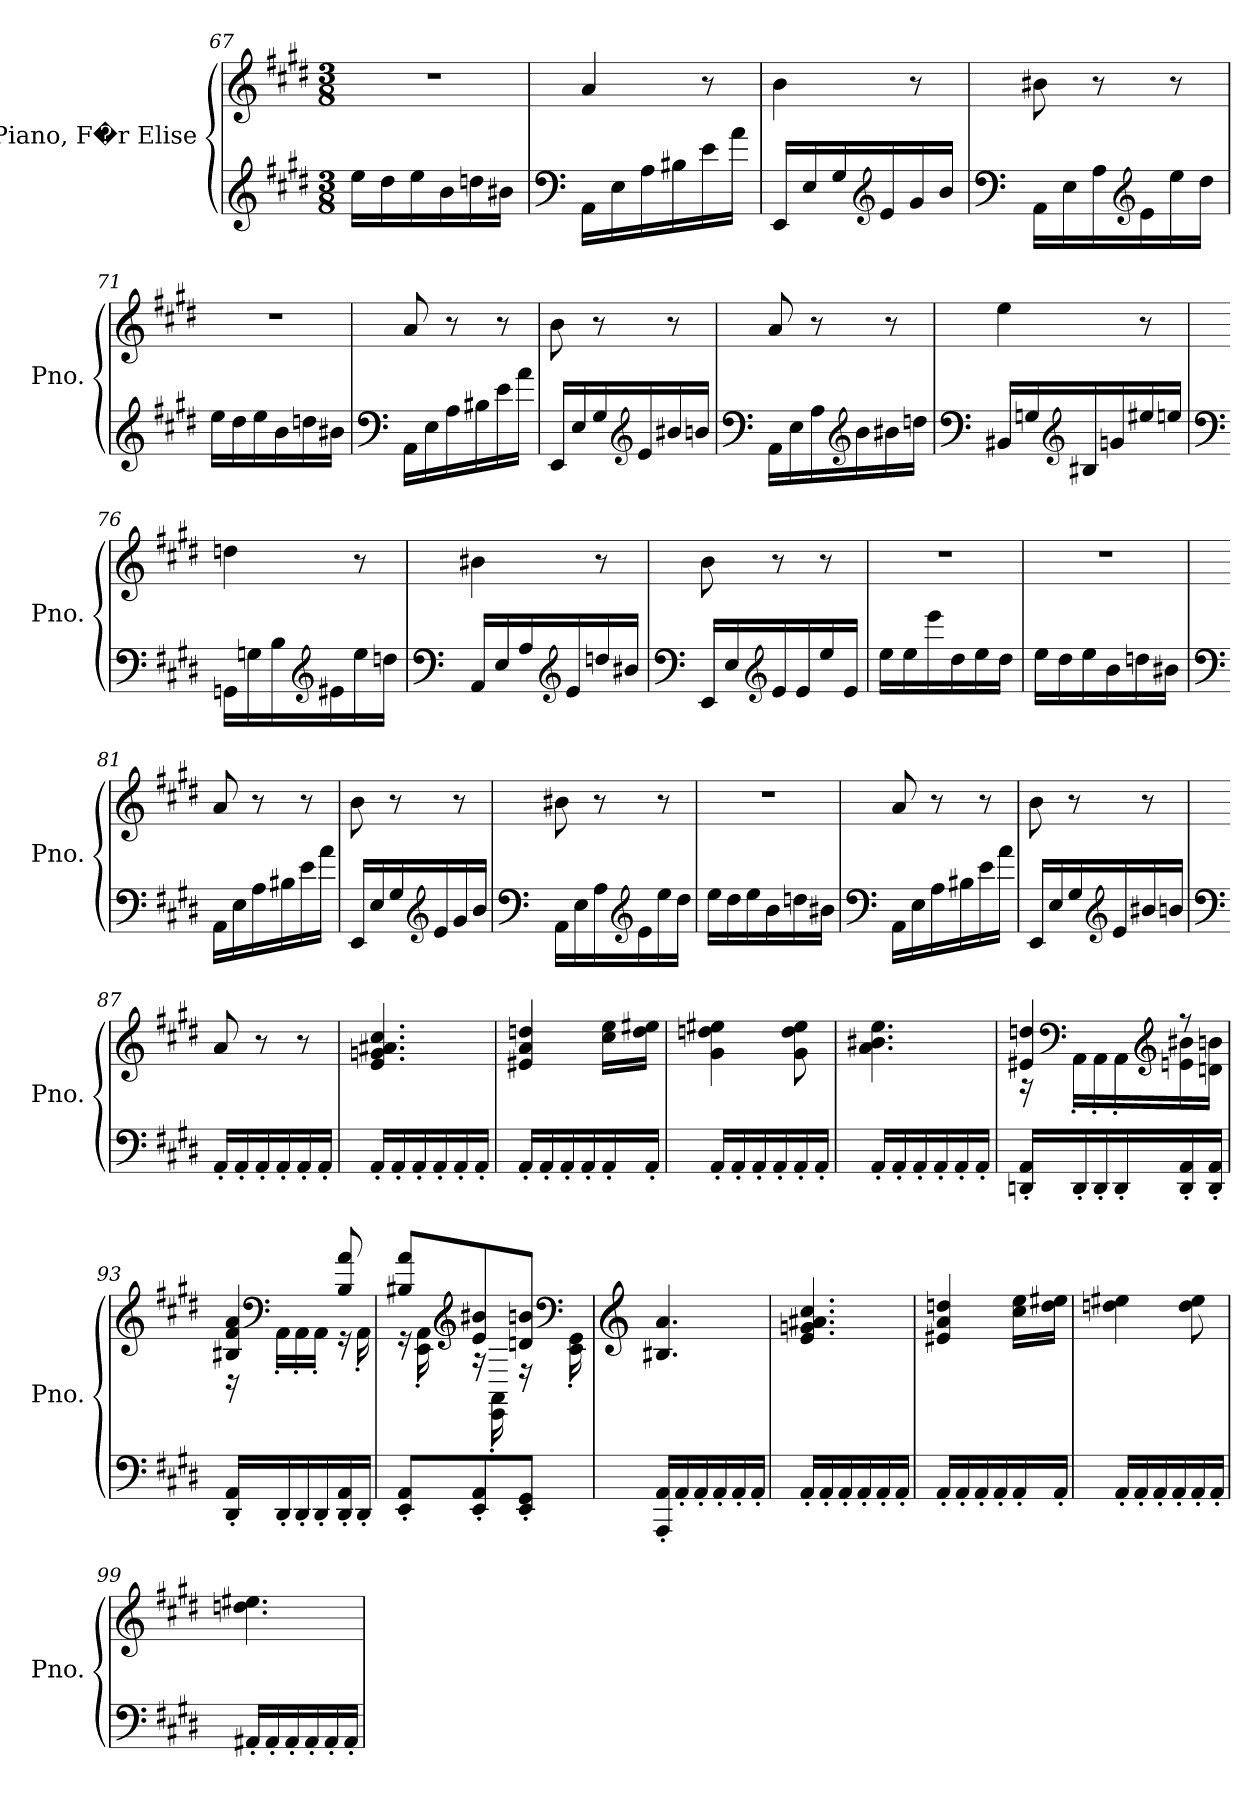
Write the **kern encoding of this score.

**kern	**kern
*part1	*part1
*staff2	*staff1
*I"Piano, F�r Elise	*
*I'Pno.	*
*clefG2	*clefG2
*k[f#c#g#d#]	*k[f#c#g#d#]
*M3/8	*M3/8
=67	=67
16ee\LL	4.r
16dd#\	.
16ee\	.
16b\	.
16ddn\	.
16b#X\JJ	.
=68	=68
*clefF4	*
16AA\LL	4a/
16E\	.
16A\	.
16B#X\	.
16e\	8r
16a\JJ	.
!!LO:LB:g=z
=69	=69
16EE/LL	4b\
16E/	.
16G#/	.
*clefG2	*
16e/	.
16g#/	8r
16b/JJ	.
=70	=70
*clefF4	*
16AA\LL	8b#X\
16E\	.
16A\	8r
*clefG2	*
16e\	.
16ee\	8r
16dd#\JJ	.
=71	=71
16ee\LL	4.r
16dd#\	.
16ee\	.
16b\	.
16ddn\	.
16b#X\JJ	.
=72	=72
*clefF4	*
16AA\LL	8a/
16E\	.
16A\	8r
16B#X\	.
16e\	8r
16a\JJ	.
=73	=73
16EE/LL	8b\
16E/	.
16G#/	8r
*clefG2	*
16e/	.
16b#X/	8r
16bn/JJ	.
!!LO:LB:g=z
=74	=74
*clefF4	*
16AA\LL	8a/
16E\	.
16A\	8r
*clefG2	*
16b\	.
16b#X\	8r
16ddn\JJ	.
=75	=75
*clefF4	*
16BB#X/LL	4ee\
16Gn/	.
*clefG2	*
16B#X/	.
16gn/	.
16ee#X/	8r
16een/JJ	.
=76	=76
*clefF4	*
16GGn\LL	4ddn\
16Gn\	.
16B\	.
*clefG2	*
16e#X\	.
16ee\	8r
16ddn\JJ	.
=77	=77
*clefF4	*
16AA/LL	4b#X\
16E/	.
16A/	.
*clefG2	*
16e/	.
16ddn/	8r
16b#X/JJ	.
!!LO:LB:g=z
=78	=78
*clefF4	*
16EE/LL	8b\
16E/	.
*clefG2	*
16e/	8r
16e/	.
16ee/	8r
16e/JJ	.
=79	=79
16ee\LL	4.r
16ee\	.
16eee\	.
16dd#\	.
16ee\	.
16dd#\JJ	.
=80	=80
16ee\LL	4.r
16dd#\	.
16ee\	.
16b\	.
16ddn\	.
16b#X\JJ	.
=81	=81
*clefF4	*
16AA\LL	8a/
16E\	.
16A\	8r
16B#X\	.
16e\	8r
16a\JJ	.
=82	=82
16EE/LL	8b\
16E/	.
16G#/	8r
*clefG2	*
16e/	.
16g#/	8r
16b/JJ	.
!!LO:PB:g=z
=83	=83
*clefF4	*
16AA\LL	8b#X\
16E\	.
16A\	8r
*clefG2	*
16e\	.
16ee\	8r
16dd#\JJ	.
=84	=84
16ee\LL	4.r
16dd#\	.
16ee\	.
16b\	.
16ddn\	.
16b#X\JJ	.
=85	=85
*clefF4	*
16AA\LL	8a/
16E\	.
16A\	8r
16B#X\	.
16e\	8r
16a\JJ	.
=86	=86
16EE/LL	8b\
16E/	.
16G#/	8r
*clefG2	*
16e/	.
16b#X/	8r
16bn/JJ	.
=87	=87
*clefF4	*
16AA'/LL	8a/
16AA'/	.
16AA'/	8r
16AA'/	.
16AA'/	8r
16AA'/JJ	.
!!LO:LB:g=z
=88	=88
16AA'/LL	4.e/ 4.gn/ 4.a#X/ 4.cc#/
16AA'/	.
16AA'/	.
16AA'/	.
16AA'/	.
16AA'/JJ	.
=89	=89
16AA'/LL	4e#X/ 4a/ 4ddn/
16AA'/	.
16AA'/	.
16AA'/	.
16AA'/	16cc#\ 16ee\LL
16AA'/JJ	16dd\ 16ee#X\JJ
=90	=90
16AA'/LL	4g#\ 4ddn\ 4ee#X\
16AA'/	.
16AA'/	.
16AA'/	.
16AA'/	8g#\ 8dd\ 8ee#\
16AA'/JJ	.
=91	=91
16AA'/LL	4.a\ 4.b#X\ 4.ee\
16AA'/	.
16AA'/	.
16AA'/	.
16AA'/	.
16AA'/JJ	.
=92	=92
*	*^
16DDn/' 16AA/'LL	4e#X/ 4ddn/	16r
*	*clefF4	*
16DD'/	.	16AA'\LL
16DD'/	.	16AA'\
16DD'/	.	16AA'\
*	*clefG2	*
16DD/' 16AA/'	8r	16en\ 16b#X\
16DD/' 16AA/'JJ	.	16dn\ 16bn\JJ
!!LO:LB:g=z	!!
=93	=93	=93
16DD#/' 16AA/'LL	4B#X/ 4f#/ 4a/	16r
*	*clefF4	*
16DD#'/	.	16AA'\LL
16DD#'/	.	16AA'\
16DD#'/	.	16AA'\JJ
16DD#/' 16AA/'	8B#/ 8a/	16r
16DD#'/JJ	.	16AA'\
=94	=94	=94
8EE/' 8AA/'L	8B#X/ 8a/L	16r
.	.	16EE\' 16AA\'
*	*clefG2	*
8EE/' 8AA/'	8e/ 8b#X/	16r
.	.	16EE\' 16AA\'
8EE/' 8GG#/'J	8dn/ 8bn/J	16r
*	*clefF4	*
.	.	16EE\' 16GG#\'
*	*v	*v
=95	=95
*	*clefG2
16AAA/' 16AA/'LL	4.B#X/ 4.a/
16AA'/	.
16AA'/	.
16AA'/	.
16AA'/	.
16AA'/JJ	.
=96	=96
16AA'/LL	4.e/ 4.gn/ 4.a#X/ 4.cc#/
16AA'/	.
16AA'/	.
16AA'/	.
16AA'/	.
16AA'/JJ	.
=97	=97
16AA'/LL	4e#X/ 4a/ 4ddn/
16AA'/	.
16AA'/	.
16AA'/	.
16AA'/	16cc#\ 16ee\LL
16AA'/JJ	16dd\ 16ee#X\JJ
!!LO:LB:g=z
=98	=98
16AA'/LL	4ddn\ 4ee#X\
16AA'/	.
16AA'/	.
16AA'/	.
16AA'/	8dd\ 8ee#\
16AA'/JJ	.
=99	=99
16AA#X'/LL	4.ddn\ 4.ee#X\
16AA#'/	.
16AA#'/	.
16AA#'/	.
16AA#'/	.
16AA#'/JJ	.
=	=
*-	*-
